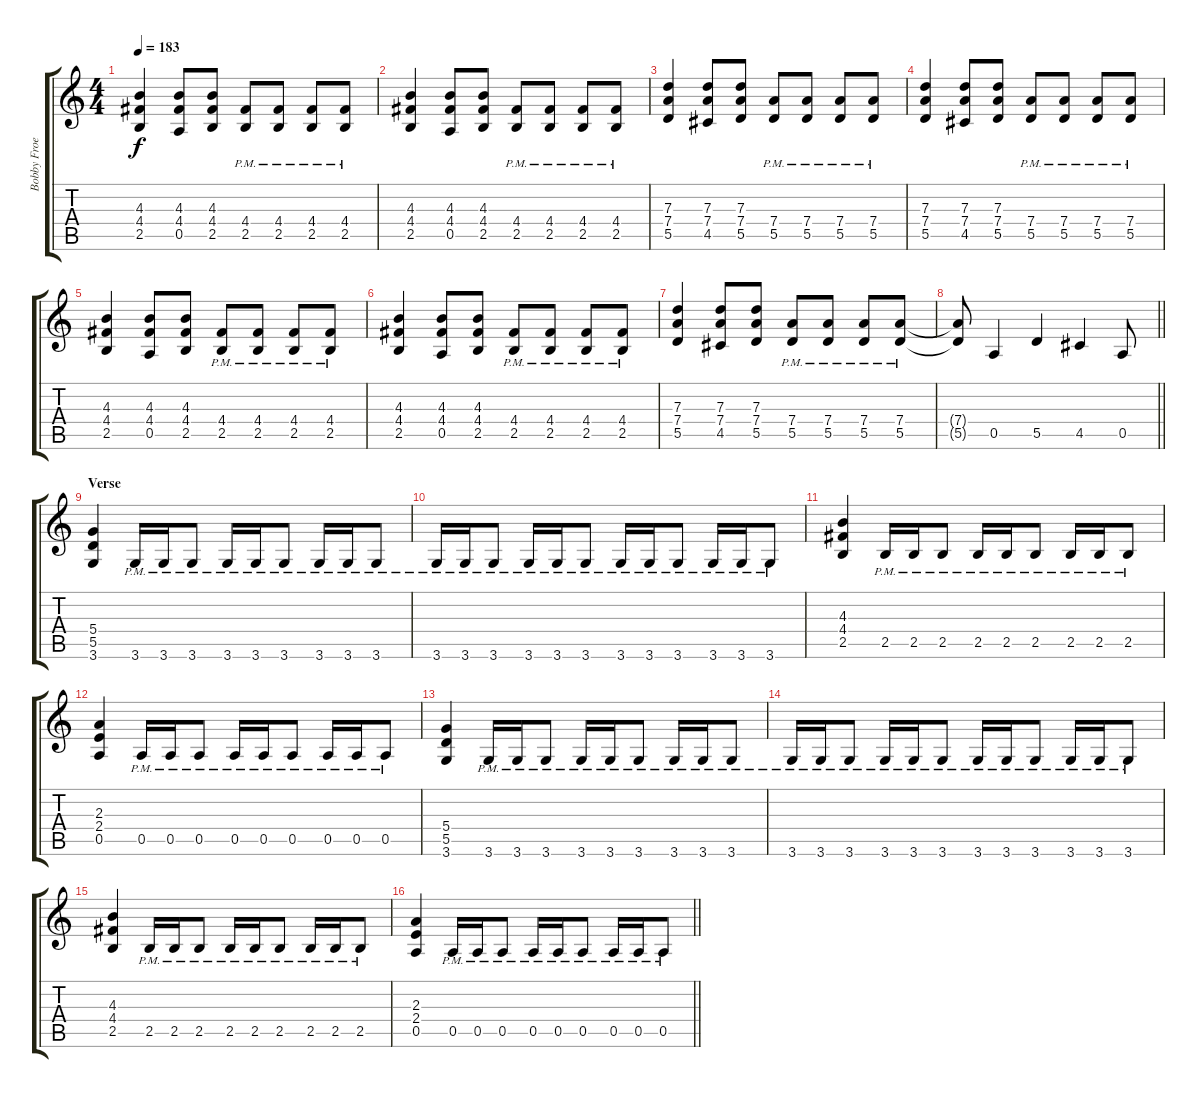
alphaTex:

\track ("Bobby Froese" "Bobby Froe") {instrument distortionguitar}
\staff {score tabs}
\tuning (E4 B3 G3 D3 A2 E2) {hide}
\ts (4 4)
\tempo 183
\clef g2
\ks c
(4.3 4.4 2.5).4{dy f} (4.3 4.4 0.5).8 (4.3 4.4 2.5).8 (4.4{pm} 2.5{pm}).8 (4.4{pm} 2.5{pm}).8 (4.4{pm} 2.5{pm}).8 (4.4{pm} 2.5{pm}).8 |
(4.3 4.4 2.5).4 (4.3 4.4 0.5).8 (4.3 4.4 2.5).8 (4.4{pm} 2.5{pm}).8 (4.4{pm} 2.5{pm}).8 (4.4{pm} 2.5{pm}).8 (4.4{pm} 2.5{pm}).8 |
(7.3 7.4 5.5).4 (7.3 7.4 4.5).8 (7.3 7.4 5.5).8 (7.4{pm} 5.5{pm}).8 (7.4{pm} 5.5{pm}).8 (7.4{pm} 5.5{pm}).8 (7.4{pm} 5.5{pm}).8 |
(7.3 7.4 5.5).4 (7.3 7.4 4.5).8 (7.3 7.4 5.5).8 (7.4{pm} 5.5{pm}).8 (7.4{pm} 5.5{pm}).8 (7.4{pm} 5.5{pm}).8 (7.4{pm} 5.5{pm}).8 |
(4.3 4.4 2.5).4 (4.3 4.4 0.5).8 (4.3 4.4 2.5).8 (4.4{pm} 2.5{pm}).8 (4.4{pm} 2.5{pm}).8 (4.4{pm} 2.5{pm}).8 (4.4{pm} 2.5{pm}).8 |
(4.3 4.4 2.5).4 (4.3 4.4 0.5).8 (4.3 4.4 2.5).8 (4.4{pm} 2.5{pm}).8 (4.4{pm} 2.5{pm}).8 (4.4{pm} 2.5{pm}).8 (4.4{pm} 2.5{pm}).8 |
(7.3 7.4 5.5).4 (7.3 7.4 4.5).8 (7.3 7.4 5.5).8 (7.4{pm} 5.5{pm}).8 (7.4{pm} 5.5{pm}).8 (7.4{pm} 5.5{pm}).8 (7.4{pm} 5.5{pm}).8 |
\barLineRight lightlight
(7.4{t} 5.5{t}).8 0.5.4 5.5.4 4.5.4 0.5.8 |
\section ("" "Verse")
(5.4 5.5 3.6).4 3.6{pm}.16 3.6{pm}.16 3.6{pm}.8 3.6{pm}.16 3.6{pm}.16 3.6{pm}.8 3.6{pm}.16 3.6{pm}.16 3.6{pm}.8 |
3.6{pm}.16 3.6{pm}.16 3.6{pm}.8 3.6{pm}.16 3.6{pm}.16 3.6{pm}.8 3.6{pm}.16 3.6{pm}.16 3.6{pm}.8 3.6{pm}.16 3.6{pm}.16 3.6{pm}.8 |
(4.3 4.4 2.5).4 2.5{pm}.16 2.5{pm}.16 2.5{pm}.8 2.5{pm}.16 2.5{pm}.16 2.5{pm}.8 2.5{pm}.16 2.5{pm}.16 2.5{pm}.8 |
(2.3 2.4 0.5).4 0.5{pm}.16 0.5{pm}.16 0.5{pm}.8 0.5{pm}.16 0.5{pm}.16 0.5{pm}.8 0.5{pm}.16 0.5{pm}.16 0.5{pm}.8 |
(5.4 5.5 3.6).4 3.6{pm}.16 3.6{pm}.16 3.6{pm}.8 3.6{pm}.16 3.6{pm}.16 3.6{pm}.8 3.6{pm}.16 3.6{pm}.16 3.6{pm}.8 |
3.6{pm}.16 3.6{pm}.16 3.6{pm}.8 3.6{pm}.16 3.6{pm}.16 3.6{pm}.8 3.6{pm}.16 3.6{pm}.16 3.6{pm}.8 3.6{pm}.16 3.6{pm}.16 3.6{pm}.8 |
(4.3 4.4 2.5).4 2.5{pm}.16 2.5{pm}.16 2.5{pm}.8 2.5{pm}.16 2.5{pm}.16 2.5{pm}.8 2.5{pm}.16 2.5{pm}.16 2.5{pm}.8 |
\barLineRight lightlight
(2.3 2.4 0.5).4 0.5{pm}.16 0.5{pm}.16 0.5{pm}.8 0.5{pm}.16 0.5{pm}.16 0.5{pm}.8 0.5{pm}.16 0.5{pm}.16 0.5{pm}.8
